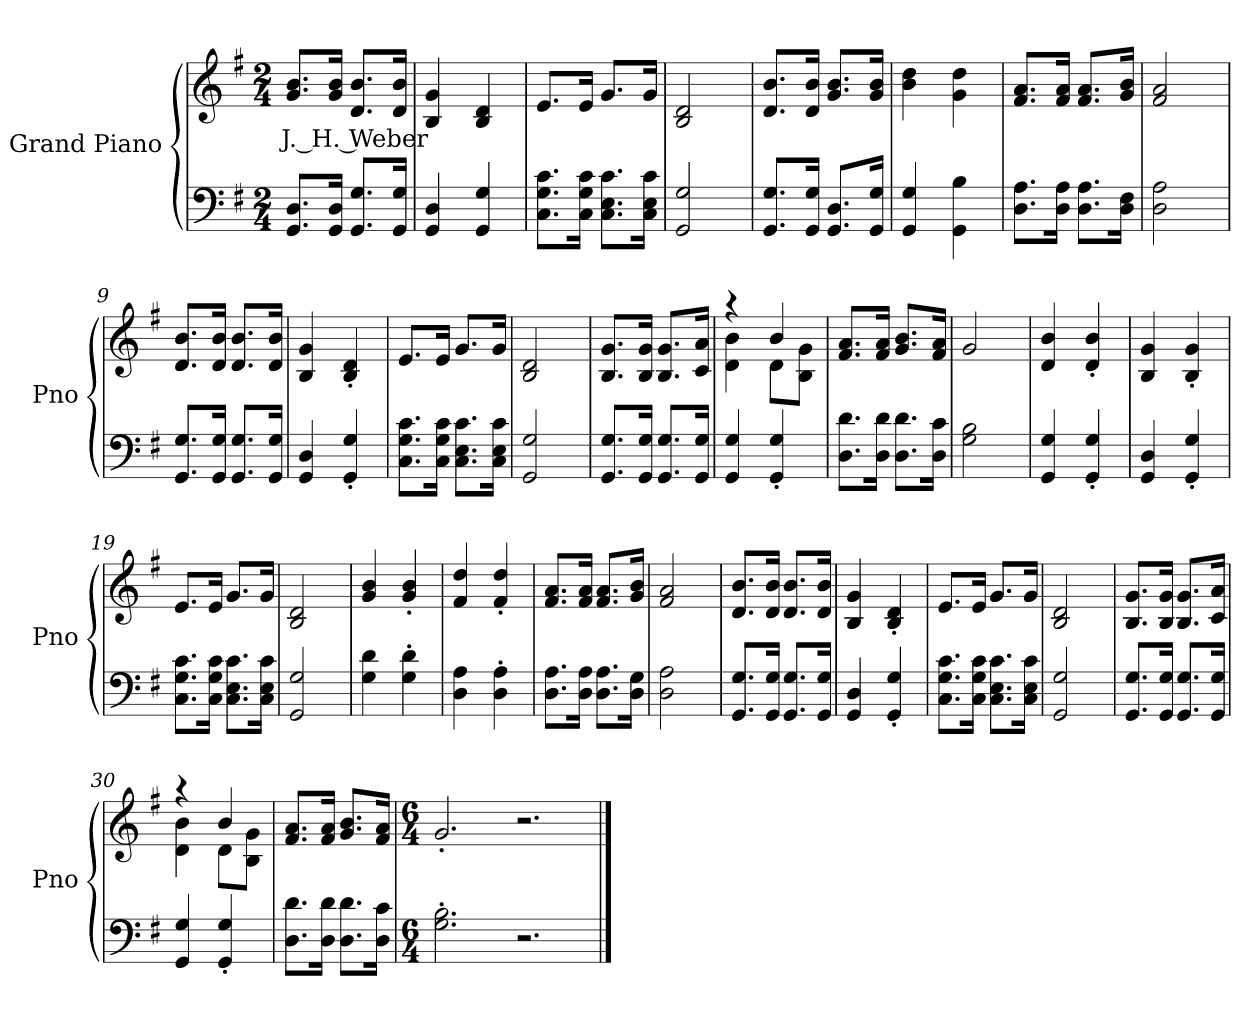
**kern	**kern	**text
*part1	*part1	*part1
*staff2	*staff1	*staff1
*I"Grand Piano	*	*
*I'Pno	*	*
*clefF4	*clefG2	*
*k[f#]	*k[f#]	*
*M2/4	*M2/4	*
*MM100	*MM100	*
=1	=1	=1
!	!	!LO:LY:b
8.GG/ 8.D/L	8.g/ 8.b/L	J. H. Weber
16GG/ 16D/Jk	16g/ 16b/Jk	.
8.GG/ 8.G/L	8.d/ 8.b/L	.
16GG/ 16G/Jk	16d/ 16b/Jk	.
=2	=2	=2
4GG/ 4D/	4B/ 4g/	.
4GG/ 4G/	4B/ 4d/	.
=3	=3	=3
8.C\ 8.G\ 8.c\L	8.e/L	.
16C\ 16G\ 16c\Jk	16e/Jk	.
8.C\ 8.E\ 8.c\L	8.g/L	.
16C\ 16E\ 16c\Jk	16g/Jk	.
=4	=4	=4
2GG/ 2G/	2B/ 2d/	.
=5	=5	=5
8.GG/ 8.G/L	8.d/ 8.b/L	.
16GG/ 16G/Jk	16d/ 16b/Jk	.
8.GG/ 8.D/L	8.g/ 8.b/L	.
16GG/ 16G/Jk	16g/ 16b/Jk	.
=6	=6	=6
4GG/ 4G/	4b\ 4dd\	.
4GG\ 4B\	4g\ 4dd\	.
=7	=7	=7
8.D\ 8.A\L	8.f#/ 8.a/L	.
16D\ 16A\Jk	16f#/ 16a/Jk	.
8.D\ 8.A\L	8.f#/ 8.a/L	.
16D\ 16F#\Jk	16g/ 16b/Jk	.
=8	=8	=8
2D\ 2A\	2f#/ 2a/	.
=9	=9	=9
8.GG/ 8.G/L	8.d/ 8.b/L	.
16GG/ 16G/Jk	16d/ 16b/Jk	.
8.GG/ 8.G/L	8.d/ 8.b/L	.
16GG/ 16G/Jk	16d/ 16b/Jk	.
=10	=10	=10
4GG/ 4D/	4B/ 4g/	.
4GG/' 4G/'	4B/' 4d/'	.
=11	=11	=11
8.C\ 8.G\ 8.c\L	8.e/L	.
16C\ 16G\ 16c\Jk	16e/Jk	.
8.C\ 8.E\ 8.c\L	8.g/L	.
16C\ 16E\ 16c\Jk	16g/Jk	.
!!LO:LB:g=z
=12	=12	=12
2GG/ 2G/	2B/ 2d/	.
=13	=13	=13
8.GG/ 8.G/L	8.B/ 8.g/L	.
16GG/ 16G/Jk	16B/ 16g/Jk	.
8.GG/ 8.G/L	8.B/ 8.g/L	.
16GG/ 16G/Jk	16c/ 16a/Jk	.
=14	=14	=14
*	*^	*
4GG/ 4G/	4r	4d\ 4b\	.
4GG/' 4G/'	4b/	8d\L	.
.	.	8B\ 8g\J	.
*	*v	*v	*
=15	=15	=15
8.D\ 8.d\L	8.f#/ 8.a/L	.
16D\ 16d\Jk	16f#/ 16a/Jk	.
8.D\ 8.d\L	8.g/ 8.b/L	.
16D\ 16c\Jk	16f#/ 16a/Jk	.
=16	=16	=16
2G\ 2B\	2g/	.
=17	=17	=17
4GG/ 4G/	4d/ 4b/	.
4GG/' 4G/'	4d/' 4b/'	.
=18	=18	=18
4GG/ 4D/	4B/ 4g/	.
4GG/' 4G/'	4B/' 4g/'	.
=19	=19	=19
8.C\ 8.G\ 8.c\L	8.e/L	.
16C\ 16G\ 16c\Jk	16e/Jk	.
8.C\ 8.E\ 8.c\L	8.g/L	.
16C\ 16E\ 16c\Jk	16g/Jk	.
=20	=20	=20
2GG/ 2G/	2B/ 2d/	.
=21	=21	=21
4G\ 4d\	4g/ 4b/	.
4G\' 4d\'	4g/' 4b/'	.
=22	=22	=22
4D\ 4A\	4f#/ 4dd/	.
4D\' 4A\'	4f#/' 4dd/'	.
=23	=23	=23
8.D\ 8.A\L	8.f#/ 8.a/L	.
16D\ 16A\Jk	16f#/ 16a/Jk	.
8.D\ 8.A\L	8.f#/ 8.a/L	.
16D\ 16G\Jk	16g/ 16b/Jk	.
=24	=24	=24
2D\ 2A\	2f#/ 2a/	.
!!LO:LB:g=z
=25	=25	=25
8.GG/ 8.G/L	8.d/ 8.b/L	.
16GG/ 16G/Jk	16d/ 16b/Jk	.
8.GG/ 8.G/L	8.d/ 8.b/L	.
16GG/ 16G/Jk	16d/ 16b/Jk	.
=26	=26	=26
4GG/ 4D/	4B/ 4g/	.
4GG/' 4G/'	4B/' 4d/'	.
=27	=27	=27
8.C\ 8.G\ 8.c\L	8.e/L	.
16C\ 16G\ 16c\Jk	16e/Jk	.
8.C\ 8.E\ 8.c\L	8.g/L	.
16C\ 16E\ 16c\Jk	16g/Jk	.
=28	=28	=28
2GG/ 2G/	2B/ 2d/	.
=29	=29	=29
8.GG/ 8.G/L	8.B/ 8.g/L	.
16GG/ 16G/Jk	16B/ 16g/Jk	.
8.GG/ 8.G/L	8.B/ 8.g/L	.
16GG/ 16G/Jk	16c/ 16a/Jk	.
=30	=30	=30
*	*^	*
4GG/ 4G/	4r	4d\ 4b\	.
4GG/' 4G/'	4b/	8d\L	.
.	.	8B\ 8g\J	.
*	*v	*v	*
=31	=31	=31
8.D\ 8.d\L	8.f#/ 8.a/L	.
16D\ 16d\Jk	16f#/ 16a/Jk	.
8.D\ 8.d\L	8.g/ 8.b/L	.
16D\ 16c\Jk	16f#/ 16a/Jk	.
=32	=32	=32
*M6/4	*M6/4	*
2.G\' 2.B\'	2.g'/	.
2.r	2.r	.
==	==	==
*-	*-	*-
